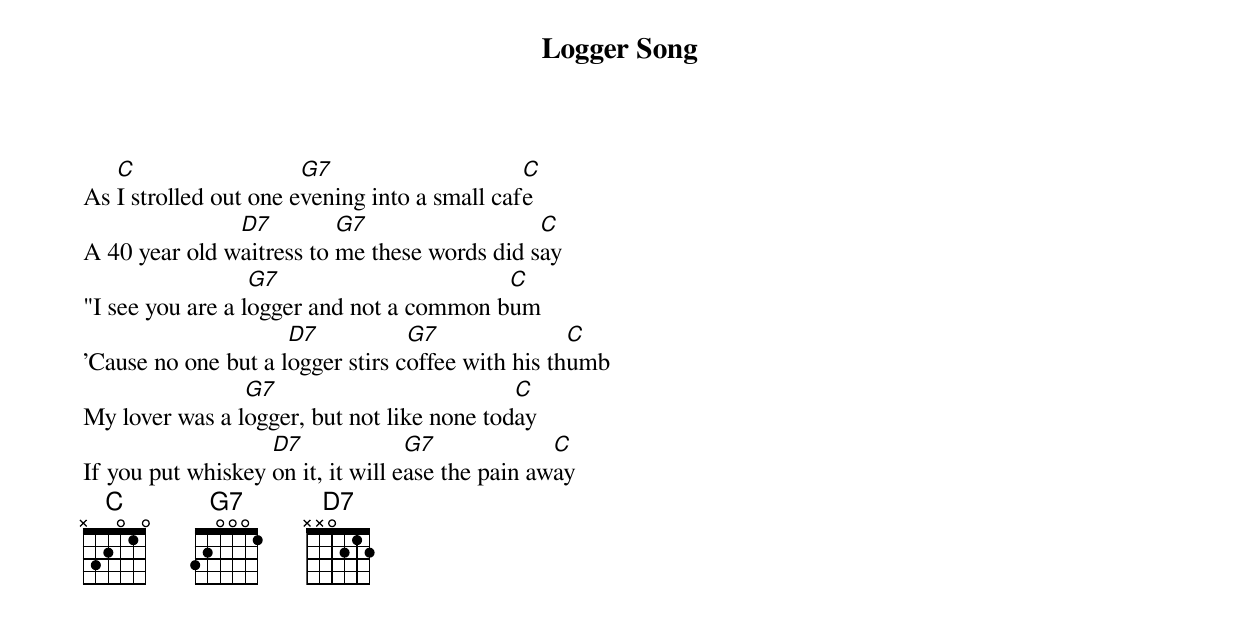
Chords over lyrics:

Logger Song

   C                   G7                     C
As I strolled out one evening into a small cafe
               D7         G7                  C
A 40 year old waitress to me these words did say
                  G7                      C
"I see you are a logger and not a common bum
                     D7           G7               C
'Cause no one but a logger stirs coffee with his thumb
                G7                          C
My lover was a logger, but not like none today
                   D7              G7             C
If you put whiskey on it, it will ease the pain away
